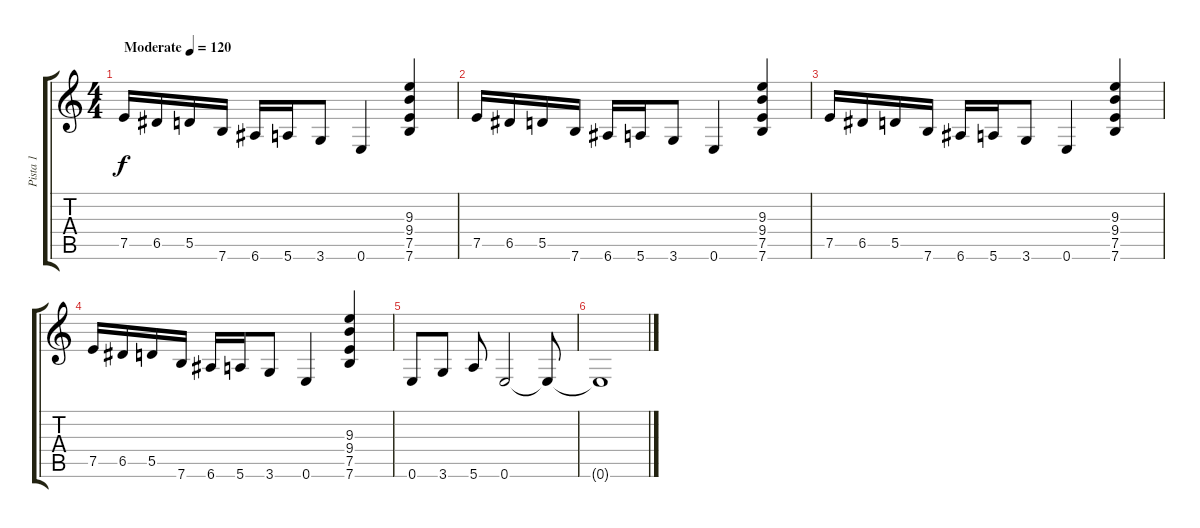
\track ("Pista 1" "Pista 1") {instrument distortionguitar}
\staff {score tabs}
\tuning (E4 B3 G3 D3 A2 E2) {hide}
\ts (4 4)
\tempo (120 "Moderate")
\clef g2
\ks c
7.5.16{dy f instrument distortionguitar} 6.5.16 5.5.16 7.6.16 6.6.16 5.6.16 3.6.8 0.6.4 (9.3 9.4 7.5 7.6).4 |
7.5.16 6.5.16 5.5.16 7.6.16 6.6.16 5.6.16 3.6.8 0.6.4 (9.3 9.4 7.5 7.6).4 |
7.5.16 6.5.16 5.5.16 7.6.16 6.6.16 5.6.16 3.6.8 0.6.4 (9.3 9.4 7.5 7.6).4 |
7.5.16 6.5.16 5.5.16 7.6.16 6.6.16 5.6.16 3.6.8 0.6.4 (9.3 9.4 7.5 7.6).4 |
0.6.8 3.6.8 5.6.8 0.6.2 0.6{t}.8 |
0.6{t}.1
